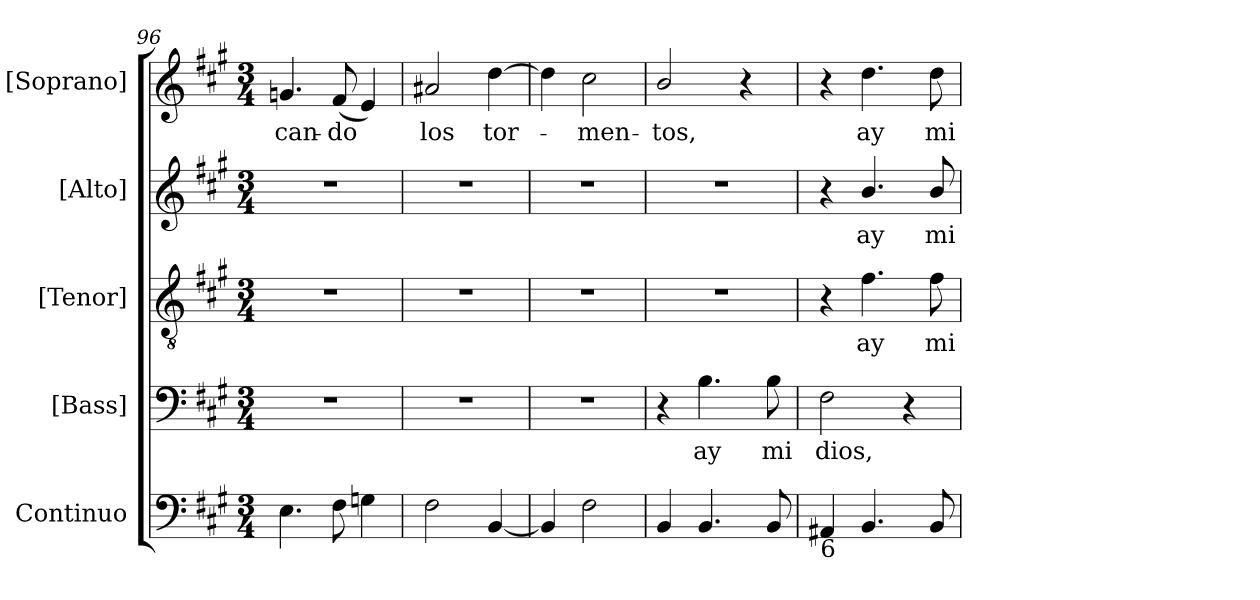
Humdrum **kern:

**kern	**kern	**text	**kern	**text	**kern	**text	**kern	**text
*part5	*part4	*part4	*part3	*part3	*part2	*part2	*part1	*part1
*staff5	*staff4	*staff4	*staff3	*staff3	*staff2	*staff2	*staff1	*staff1
*I"Continuo	*I"[Bass]	*	*I"[Tenor]	*	*I"[Alto]	*	*I"[Soprano]	*
*I'Cont.	*I'B.	*	*I'T.	*	*I'A.	*	*I'S.	*
*clefF4	*clefF4	*	*clefGv2	*	*clefG2	*	*clefG2	*
*	*	*	*ITrd7c12	*	*	*	*	*
*k[f#c#g#]	*k[f#c#g#]	*	*k[f#c#g#]	*	*k[f#c#g#]	*	*k[f#c#g#]	*
*A:	*A:	*	*A:	*	*A:	*	*A:	*
*M3/4	*M3/4	*	*M3/4	*	*M3/4	*	*M3/4	*
=96	=96	=96	=96	=96	=96	=96	=96	=96
!	!LO:N:vis=1	!	!LO:N:vis=1	!	!LO:N:vis=1	!	!	!
!	!	!	!	!	!	!	!	!LO:LY:b:color=#000000
4.Ei\	2.r	.	2.r	.	2.r	.	4.gni/	-can-
!	!	!	!	!	!	!	!	!LO:LY:b:color=#000000
8F#i\	.	.	.	.	.	.	(8f#i/	-do
4Gni\	.	.	.	.	.	.	4ei/)	.
=97	=97	=97	=97	=97	=97	=97	=97	=97
!	!LO:N:vis=1	!	!LO:N:vis=1	!	!LO:N:vis=1	!	!	!
!	!	!	!	!	!	!	!	!LO:LY:b:color=#000000
2F#i\	2.r	.	2.r	.	2.r	.	2a#Xi/	los
!	!	!	!	!	!	!	!	!LO:LY:b:color=#000000
[4BBi/	.	.	.	.	.	.	[4ddi\	tor-
=98	=98	=98	=98	=98	=98	=98	=98	=98
!	!LO:N:vis=1	!	!LO:N:vis=1	!	!LO:N:vis=1	!	!	!
4BBi/]	2.r	.	2.r	.	2.r	.	4ddi\]	.
!	!	!	!	!	!	!	!	!LO:LY:b:color=#000000
2F#i\	.	.	.	.	.	.	2cc#i\	-men-
!!LO:LB:g=z
=99	=99	=99	=99	=99	=99	=99	=99	=99
!	!	!	!LO:N:vis=1	!	!LO:N:vis=1	!	!	!
!	!	!	!	!	!	!	!	!LO:LY:b:color=#000000
4BBi/	4r	.	2.r	.	2.r	.	2bi/	-tos,
!	!	!LO:LY:b:color=#000000	!	!	!	!	!	!
4.BBi/	4.Bi\	ay	.	.	.	.	.	.
.	.	.	.	.	.	.	4r	.
!	!	!LO:LY:b:color=#000000	!	!	!	!	!	!
8BBi/	8Bi\	mi	.	.	.	.	.	.
=100	=100	=100	=100	=100	=100	=100	=100	=100
!LO:TX:b:t=6	!	!	!	!	!	!	!	!
!	!	!LO:LY:b:color=#000000	!	!	!	!	!	!
4AA#Xi/	2F#i\	dios,	4r	.	4r	.	4r	.
!	!	!	!	!LO:LY:b:color=#000000	!	!	!	!
!	!	!	!	!	!	!LO:LY:b:color=#000000	!	!
!	!	!	!	!	!	!	!	!LO:LY:b:color=#000000
4.BBi/	.	.	4.F#i\	ay	4.bi/	ay	4.ddi\	ay
.	4r	.	.	.	.	.	.	.
!	!	!	!	!LO:LY:b:color=#000000	!	!	!	!
!	!	!	!	!	!	!LO:LY:b:color=#000000	!	!
!	!	!	!	!	!	!	!	!LO:LY:b:color=#000000
8BBi/	.	.	8F#i\	mi	8bi/	mi	8ddi\	mi
=	=	=	=	=	=	=	=	=
*-	*-	*-	*-	*-	*-	*-	*-	*-
